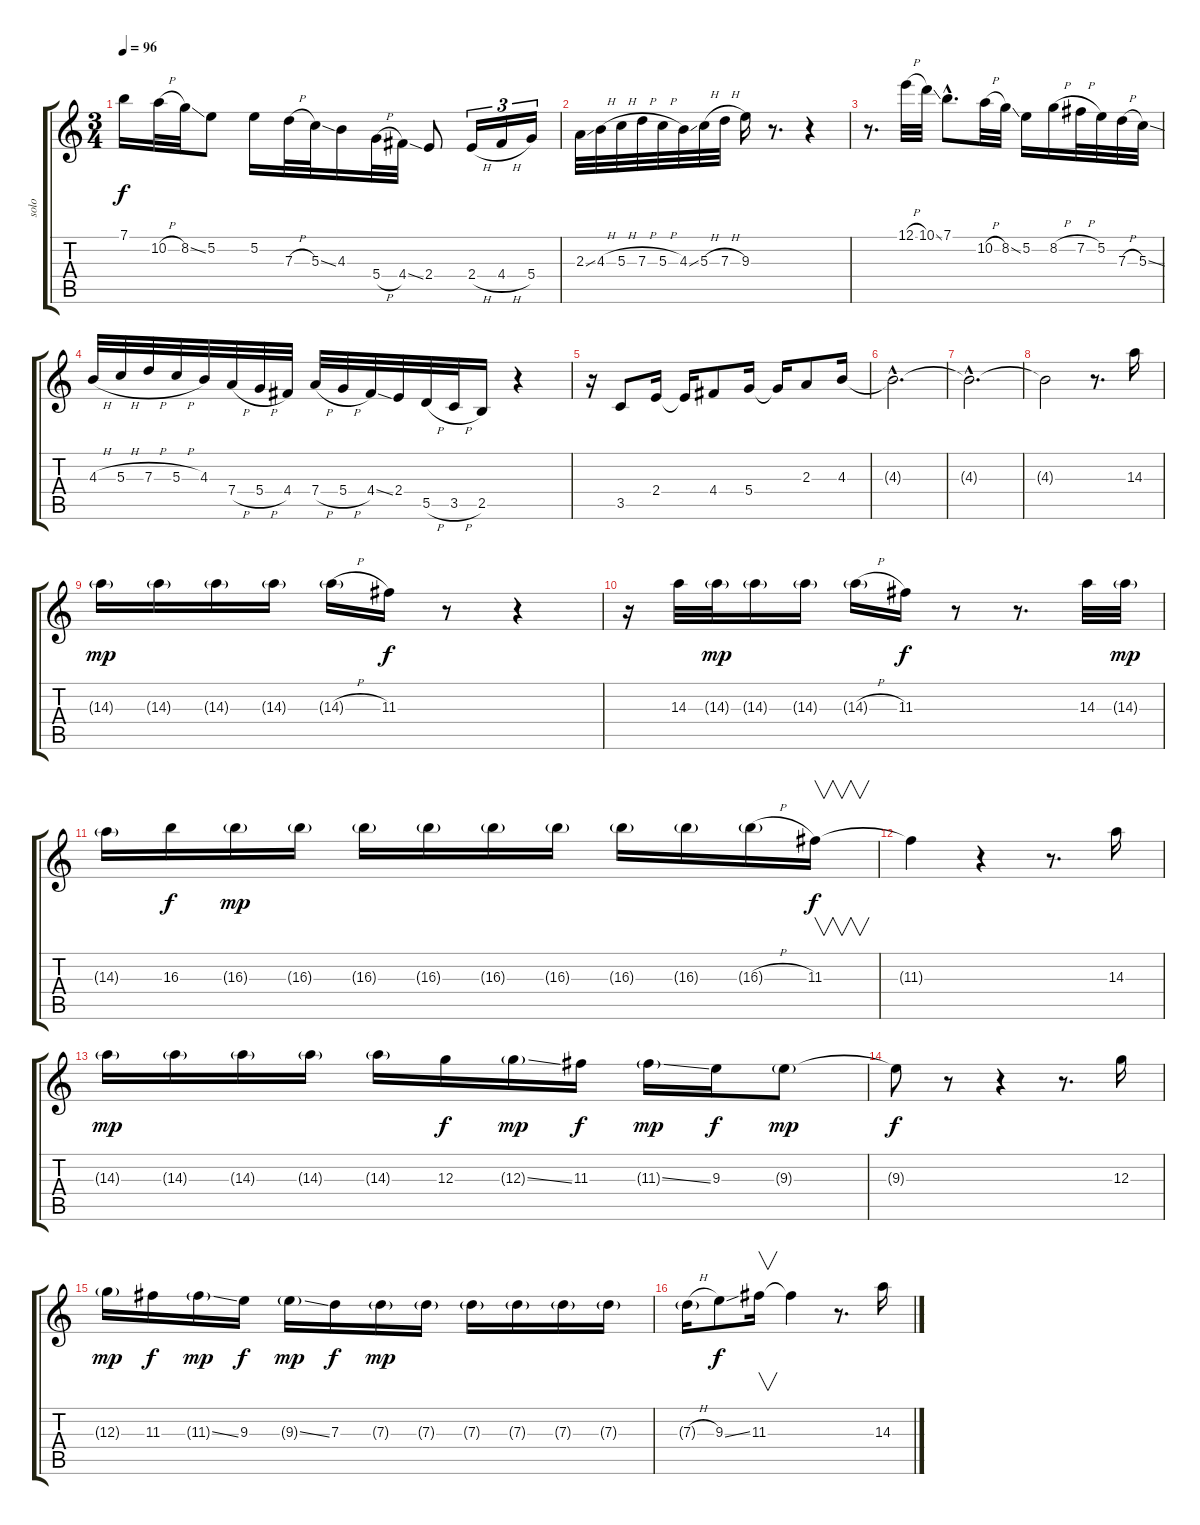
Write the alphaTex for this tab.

\track ("solo" "solo") {instrument distortionguitar}
\staff {score tabs}
\tuning (E4 B3 G3 D3 A2 E2) {hide}
\ts (3 4)
\tempo 96
\clef g2
\ks c
7.1.16{dy f} 10.2{h}.32 8.2{ss}.32 5.2.8 5.2.16 7.3{h}.32 5.3{ss}.32 4.3.16 5.4{h}.32 4.4{ss}.32 2.4.8 2.4{h}.16{tu (3 2)} 4.4{h}.16{tu (3 2)} 5.4.16{tu (3 2)} |
2.3{ss}.32 4.3{h}.32 5.3{h}.32 7.3{h}.32 5.3{h}.32 4.3{ss}.32 5.3{h}.32 7.3{h}.32 9.3.16 r.8{d} r.4 |
r.8{d} 12.1{h}.32 10.1{ss}.32 7.1{hac}.8{d} 10.2{h}.32 8.2{ss}.32 5.2.16 8.2{h}.16 7.2{h}.32 5.2.32 7.3{h}.32 5.3{ss}.32 |
4.3{h}.32 5.3{h}.32 7.3{h}.32 5.3{h}.32 4.3.32 7.4{h}.32 5.4{h}.32 4.4.32 7.4{h}.32 5.4{h}.32 4.4{ss}.32 2.4.32 5.5{h}.32 3.5{h}.32 2.5.16 r.4 |
r.16 3.5.8 2.4.16 2.4{t}.16 4.4.8 5.4.16 5.4{t}.16 2.3.8 4.3.16 |
4.3{hac t}.2{d} |
4.3{hac t}.2{d} |
4.3{t}.2 r.8{d} 14.3.16 |
14.3{g}.16{dy mp} 14.3{g}.16 14.3{g}.16 14.3{g}.16 14.3{h g}.16 11.3.16{dy f} r.8 r.4 |
r.16 14.3.32 14.3{g}.32{dy mp} 14.3{g}.16 14.3{g}.16 14.3{h g}.16 11.3.16{dy f} r.8 r.8{d} 14.3.32 14.3{g}.32{dy mp} |
14.3{g}.16 16.3.16{dy f} 16.3{g}.16{dy mp} 16.3{g}.16 16.3{g}.16 16.3{g}.16 16.3{g}.16 16.3{g}.16 16.3{g}.16 16.3{g}.16 16.3{h g}.16 11.3.16{v dy f} |
11.3{t}.4 r.4 r.8{d} 14.3.16 |
14.3{g}.16{dy mp} 14.3{g}.16 14.3{g}.16 14.3{g}.16 14.3{g}.16 12.3.16{dy f} 12.3{ss g}.16{dy mp} 11.3.16{dy f} 11.3{ss g}.16{dy mp} 9.3.16{dy f} 9.3{g}.8{dy mp} |
9.3{t}.8{dy f} r.8 r.4 r.8{d} 12.3.16 |
12.3{g}.16{dy mp} 11.3.16{dy f} 11.3{ss g}.16{dy mp} 9.3.16{dy f} 9.3{ss g}.16{dy mp} 7.3.16{dy f} 7.3{g}.16{dy mp} 7.3{g}.16 7.3{g}.16 7.3{g}.16 7.3{g}.16 7.3{g}.16 |
7.3{h g}.16 9.3{ss}.8{dy f} 11.3.16{v} 11.3{t}.4 r.8{d} 14.3.16
